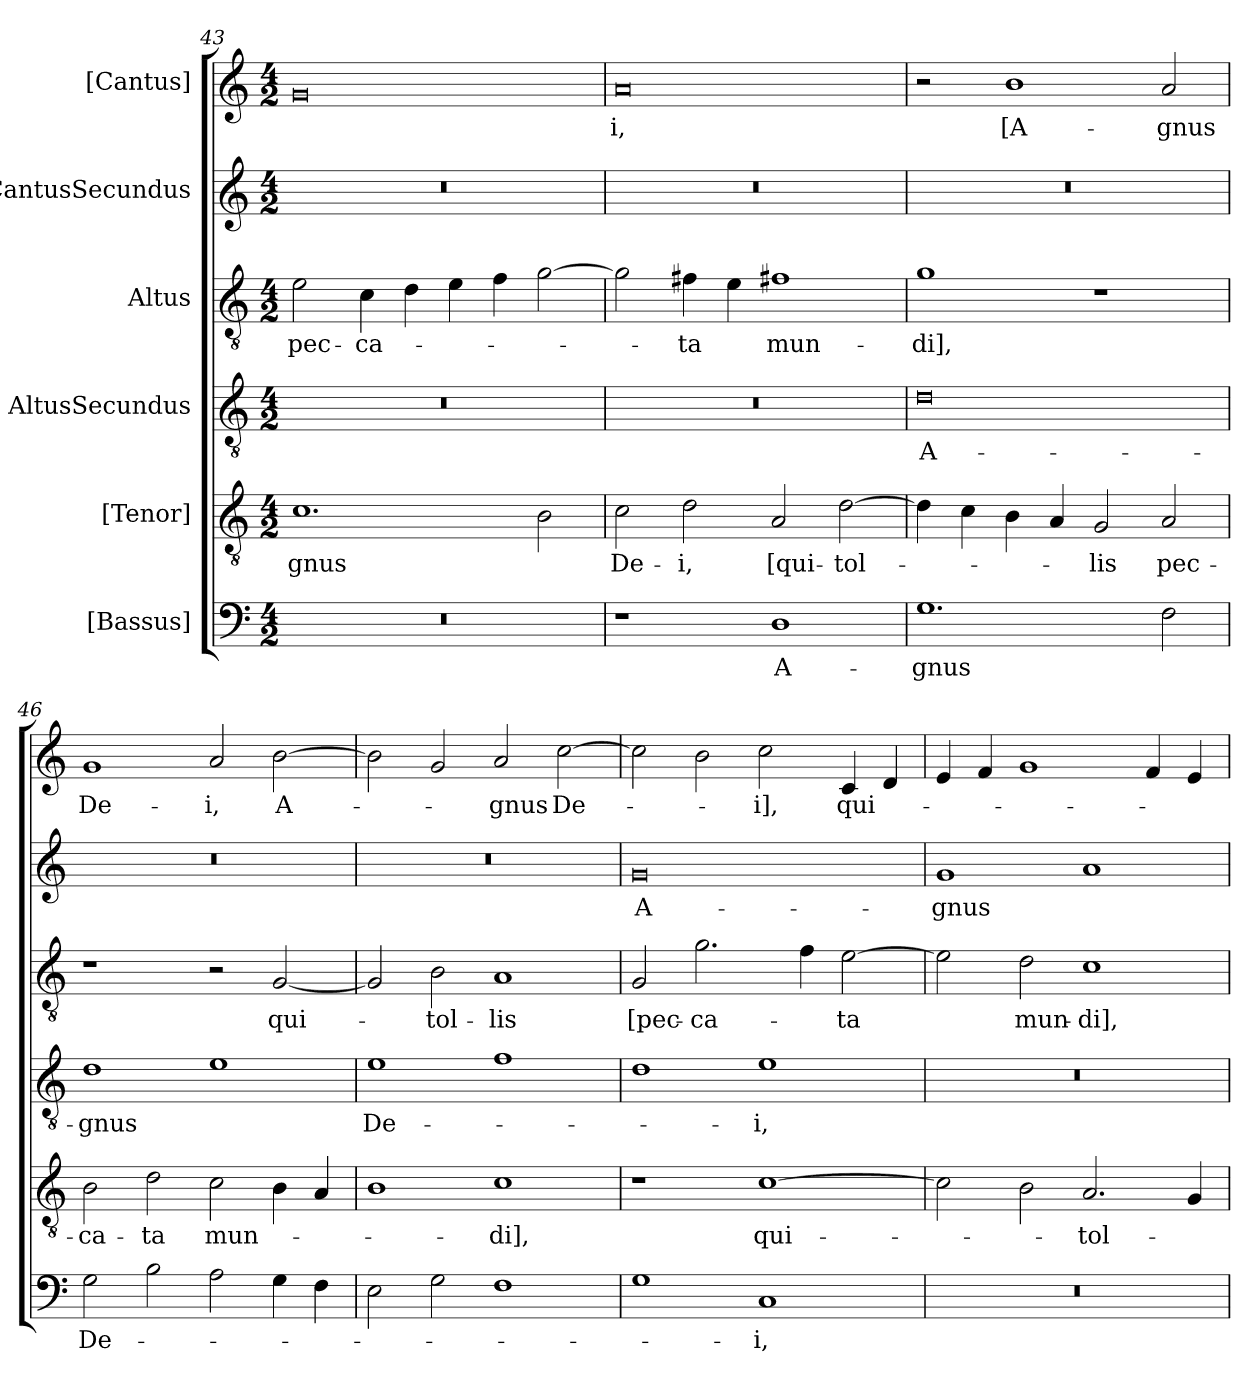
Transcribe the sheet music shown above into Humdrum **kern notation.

**kern	**text	**kern	**text	**kern	**text	**kern	**text	**kern	**text	**kern	**text
*part6	*part6	*part5	*part5	*part4	*part4	*part3	*part3	*part2	*part2	*part1	*part1
*staff6	*staff6	*staff5	*staff5	*staff4	*staff4	*staff3	*staff3	*staff2	*staff2	*staff1	*staff1
*I"[Bassus]	*	*I"[Tenor]	*	*I"AltusSecundus	*	*I"Altus	*	*I"CantusSecundus	*	*I"[Cantus]	*
*clefF4	*	*clefGv2	*	*clefGv2	*	*clefGv2	*	*clefG2	*	*clefG2	*
*k[]	*	*k[]	*	*k[]	*	*k[]	*	*k[]	*	*k[]	*
*M4/2	*	*M4/2	*	*M4/2	*	*M4/2	*	*M4/2	*	*M4/2	*
=43	=43	=43	=43	=43	=43	=43	=43	=43	=43	=43	=43
0r	.	1.c\	-gnus	0r	.	2e\	pec-	0r	.	0g/	.
.	.	.	.	.	.	4c\	-ca-	.	.	.	.
.	.	.	.	.	.	4d\	.	.	.	.	.
.	.	.	.	.	.	4e\	.	.	.	.	.
.	.	.	.	.	.	4f\	.	.	.	.	.
.	.	2B\	.	.	.	[2g\	.	.	.	.	.
=44	=44	=44	=44	=44	=44	=44	=44	=44	=44	=44	=44
1r	.	2c\	De-	0r	.	2g\]	.	0r	.	0a/	-i,
.	.	2d\	-i,	.	.	4f#X\	-ta	.	.	.	.
.	.	.	.	.	.	4e\	.	.	.	.	.
1D\	A-	2A/	[qui-	.	.	1f#X\	mun-	.	.	.	.
.	.	[2d\	tol-	.	.	.	.	.	.	.	.
=45	=45	=45	=45	=45	=45	=45	=45	=45	=45	=45	=45
1.G\	-gnus	4d\]	.	0d\	A-	1g\	-di],	0r	.	2r	.
.	.	4c\	.	.	.	.	.	.	.	.	.
.	.	4B\	.	.	.	.	.	.	.	1b\	[A-
.	.	4A/	.	.	.	.	.	.	.	.	.
.	.	2G/	-lis	.	.	1r	.	.	.	.	.
2F\	.	2A/	pec-	.	.	.	.	.	.	2a/	-gnus
=46	=46	=46	=46	=46	=46	=46	=46	=46	=46	=46	=46
2G\	De-	2B\	-ca-	1d\	-gnus	1r	.	0r	.	1g/	De-
2B\	.	2d\	-ta	.	.	.	.	.	.	.	.
2A\	.	2c\	mun-	1e\	.	2r	.	.	.	2a/	-i,
4G\	.	4B\	.	.	.	[2G/	qui-	.	.	[2b\	A-
4F\	.	4A/	.	.	.	.	.	.	.	.	.
=47	=47	=47	=47	=47	=47	=47	=47	=47	=47	=47	=47
2E\	.	1B\	.	1e\	De-	2G/]	.	0r	.	2b\]	.
2G\	.	.	.	.	.	2B\	tol-	.	.	2g/	.
1F\	.	1c\	-di],	1f\	.	1A/	-lis	.	.	2a/	-gnus
.	.	.	.	.	.	.	.	.	.	[2cc\	De-
=48	=48	=48	=48	=48	=48	=48	=48	=48	=48	=48	=48
1G\	.	1r	.	1d\	.	2G/	[pec-	0g/	A-	2cc\]	.
.	.	.	.	.	.	2.g\	-ca-	.	.	2b\	.
1C/	-i,	[1c\	qui-	1e\	-i,	.	.	.	.	2cc\	-i],
.	.	.	.	.	.	4f\	.	.	.	.	.
.	.	.	.	.	.	[2e\	-ta	.	.	4c/	qui-
.	.	.	.	.	.	.	.	.	.	4d/	.
=49	=49	=49	=49	=49	=49	=49	=49	=49	=49	=49	=49
0r	.	2c\]	.	0r	.	2e\]	.	1g/	-gnus	4e/	.
.	.	.	.	.	.	.	.	.	.	4f/	.
.	.	2B\	.	.	.	2d\	mun-	.	.	1g/	.
.	.	2.A/	tol-	.	.	1c\	-di],	1a/	.	.	.
.	.	.	.	.	.	.	.	.	.	4f/	.
.	.	4G/	.	.	.	.	.	.	.	4e/	.
=	=	=	=	=	=	=	=	=	=	=	=
*-	*-	*-	*-	*-	*-	*-	*-	*-	*-	*-	*-
